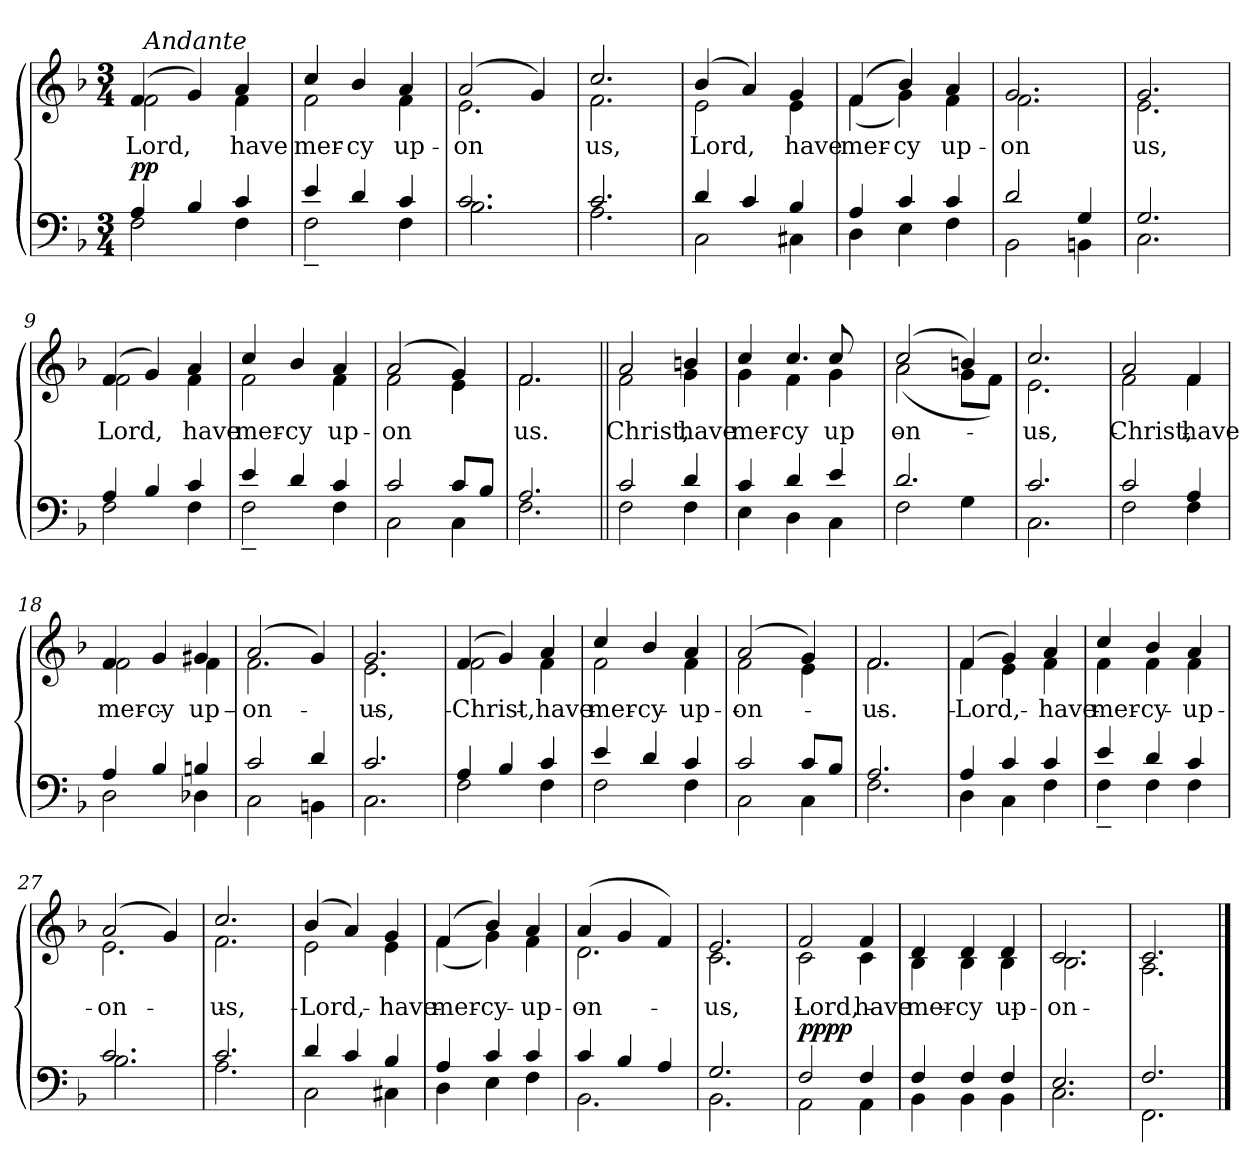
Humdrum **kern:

**kern	**kern	**text	**dynam
*part1	*part1	*part1	*part1
*staff2	*staff1	*staff1	*staff1/2
*clefF4	*clefG2	*	*
*k[b-]	*k[b-]	*	*
*F:	*F:	*	*
*M3/4	*M3/4	*	*
=1	=1	=1	=1
*^	*	*	*
!	!	!	!LO:LY:b	!LO:DY:a=2
*	*	*^	*	*
!	!	!	!	!	!LO:DY:n=1:a
*	*	*	*^	*	*
4A/	2F\	(4f/	2f\	32ryy	Lord,	p p
!	!	!	!	!LO:TX:a:i:t=Andante	!	!
.	.	.	.	2ryy	.	.
4B-/	.	4g/)	.	.	.	.
!	!	!	!	!	!LO:LY:b	!
4c/	4F\	4a/	4f\	.	have	.
.	.	.	.	8..ryy	.	.
=2	=2	=2	=2	=2	=2	=2
!	!	!	!	!	!LO:LY:b	!
*	*	*	*v	*v	*	*
4e/	2F~<\	4cc/	2f\	mer-	.
!	!	!	!	!LO:LY:b	!
4d/	.	4b-/	.	-cy	.
!	!	!	!	!LO:LY:b	!
4c/	4F\	4a/	4f\	up-	.
=3	=3	=3	=3	=3	=3
!	!	!	!	!LO:LY:b	!
2.c/	2.B-\	(2a/	2.e\	-on	.
.	.	4g/)	.	.	.
=4	=4	=4	=4	=4	=4
!	!	!	!	!LO:LY:b	!
2.c/	2.A\	2.cc/	2.f\	us,	.
=5	=5	=5	=5	=5	=5
!	!	!	!	!LO:LY:b	!
4d/	2C\	(4b-/	2e\	Lord,	.
4c/	.	4a/)	.	.	.
!	!	!	!	!LO:LY:b	!
4B-/	4C#X\	4g/	4e\	have	.
=6	=6	=6	=6	=6	=6
!	!	!	!	!LO:LY:b	!
4A/	4D\	(4f/	(<4f\	mer-	.
!	!	!	!	!LO:LY:b	!
4c/	4E\	4b-/)	4g\)	-cy	.
!	!	!	!	!LO:LY:b	!
4c/	4F\	4a/	4f\	up-	.
=7	=7	=7	=7	=7	=7
!	!	!	!	!LO:LY:b	!
2d/	2BB-\	2.g/	2.f\	-on	.
4G/	4BBn\	.	.	.	.
=8	=8	=8	=8	=8	=8
!	!	!	!	!LO:LY:b	!
2.G/	2.C\	2.g/	2.e\	us,	.
!!LO:LB:g=z	!!
=9	=9	=9	=9	=9	=9
!	!	!	!	!LO:LY:b	!
4A/	2F\	(4f/	2f\	Lord,	.
4B-/	.	4g/)	.	.	.
!	!	!	!	!LO:LY:b	!
4c/	4F\	4a/	4f\	have	.
=10	=10	=10	=10	=10	=10
!	!	!	!	!LO:LY:b	!
4e/	2F~<\	4cc/	2f\	mer-	.
!	!	!	!	!LO:LY:b	!
4d/	.	4b-/	.	-cy	.
!	!	!	!	!LO:LY:b	!
4c/	4F\	4a/	4f\	up-	.
=11	=11	=11	=11	=11	=11
!	!	!	!	!LO:LY:b	!
2c/	2C\	(2a/	2f\	-on	.
8c/L	4C\	4g/)	4e\	.	.
8B-/J	.	.	.	.	.
=12	=12	=12	=12	=12	=12
!	!	!	!	!LO:LY:b	!
2.A/	2.F\	2.f/	2.f\	us.	.
=13||	=13||	=13||	=13||	=13||	=13||
!	!	!	!	!LO:LY:b	!
2c/	2F\	2a/	2f\	Christ,	.
!	!	!	!	!LO:LY:b	!
4d/	4F\	4bn/	4g\	have	.
=14	=14	=14	=14	=14	=14
!	!	!	!	!LO:LY:b	!
*	*	*	*^	*	*
4E\	4c/	4cc/	4g\	2ryy	mer-	.
!	!	!	!	!	!LO:LY:b	!
4D\	4d/	4.cc/	4f\	.	-cy	.
!	!	!	!	!	!LO:LY:b	!
4C\	4e/	.	4g\	8cc/	up-	.
.	.	8ryy	.	8ryy	.	.
=15	=15	=15	=15	=15	=15	=15
!	!	!	!	!	!LO:LY:b	!
*	*	*	*v	*v	*	*
2.d/	2F\	(2cc/	(<2a\	-on	.
.	4G\	4bn/)	8g\L	.	.
.	.	.	8f\J)	.	.
=16	=16	=16	=16	=16	=16
!	!	!	!	!LO:LY:b	!
2.c/	2.C\	2.cc/	2.e\	us,	.
!!LO:LB:g=z	!!
=17	=17	=17	=17	=17	=17
!	!	!	!	!LO:LY:b	!
2c/	2F\	2a/	2f\	Christ,	.
!	!	!	!	!LO:LY:b	!
4A/	4F\	4f/	4f\	have	.
=18	=18	=18	=18	=18	=18
!	!	!	!	!LO:LY:b	!
4A/	2D\	4f/	2f\	mer-	.
!	!	!	!	!LO:LY:b	!
4B-/	.	4g/	.	-cy	.
!	!	!	!	!LO:LY:b	!
4Bn/	4D-X\	4g#X/	4f\	up-	.
=19	=19	=19	=19	=19	=19
!	!	!	!	!LO:LY:b	!
2c/	2C\	(2a/	2.f\	-on	.
4d/	4BBn\	4g/)	.	.	.
=20	=20	=20	=20	=20	=20
!	!	!	!	!LO:LY:b	!
2.c/	2.C\	2.g/	2.e\	us,	.
=21	=21	=21	=21	=21	=21
!	!	!	!	!LO:LY:b	!
4A/	2F\	(4f/	2f\	Christ,	.
4B-/	.	4g/)	.	.	.
!	!	!	!	!LO:LY:b	!
4c/	4F\	4a/	4f\	have	.
=22	=22	=22	=22	=22	=22
!	!	!	!	!LO:LY:b	!
4e/	2F\	4cc/	2f\	mer-	.
!	!	!	!	!LO:LY:b	!
4d/	.	4b-/	.	-cy	.
!	!	!	!	!LO:LY:b	!
4c/	4F\	4a/	4f\	up-	.
=23	=23	=23	=23	=23	=23
!	!	!	!	!LO:LY:b	!
2c/	2C\	(2a/	2f\	-on	.
8c/L	4C\	4g/)	4e\	.	.
8B-/J	.	.	.	.	.
=24	=24	=24	=24	=24	=24
!	!	!	!	!LO:LY:b	!
2.A/	2.F\	2.f/	2.f\	us.	.
!!LO:LB:g=z	!!
=25	=25	=25	=25	=25	=25
!	!	!	!	!LO:LY:b	!
4A/	4D\	(4f/	4f\	Lord,	.
4c/	4C\	4g/)	4e\	.	.
!	!	!	!	!LO:LY:b	!
4c/	4F\	4a/	4f\	have	.
=26	=26	=26	=26	=26	=26
!	!	!	!	!LO:LY:b	!
4e/	4F~<\	4cc/	4f\	mer-	.
!	!	!	!	!LO:LY:b:rj	!
4d/	4F\	4b-/	4f\	-cy	.
!	!	!	!	!LO:LY:b	!
4c/	4F\	4a/	4f\	up-	.
=27	=27	=27	=27	=27	=27
!	!	!	!	!LO:LY:b	!
2.c/	2.B-\	(2a/	2.e\	-on	.
.	.	4g/)	.	.	.
=28	=28	=28	=28	=28	=28
!	!	!	!	!LO:LY:b	!
2.c/	2.A\	2.cc/	2.f\	us,	.
=29	=29	=29	=29	=29	=29
!	!	!	!	!LO:LY:b	!
4d/	2C\	(4b-/	2e\	Lord,	.
4c/	.	4a/)	.	.	.
!	!	!	!	!LO:LY:b	!
4B-/	4C#X\	4g/	4e\	have	.
=30	=30	=30	=30	=30	=30
!	!	!	!	!LO:LY:b	!
4A/	4D\	(4f/	(<4f\	mer-	.
!	!	!	!	!LO:LY:b:rj	!
4c/	4E\	4b-/)	4g\)	-cy	.
!	!	!	!	!LO:LY:b	!
4c/	4F\	4a/	4f\	up-	.
=31	=31	=31	=31	=31	=31
!	!	!	!	!LO:LY:b	!
4c/	2.BB-\	(4a/	2.d\	-on	.
4B-/	.	4g/	.	.	.
4A/	.	4f/)	.	.	.
!!LO:LB:g=z	!!
=32	=32	=32	=32	=32	=32
!	!	!	!	!LO:LY:b	!
2.G/	2.BB-\	2.e/	2.c\	us,	.
=33	=33	=33	=33	=33	=33
!	!	!	!	!LO:LY:b	!LO:DY:a=2
!	!	!	!	!	!LO:DY:n=1:a
2F/	2AA\	2f/	2c\	Lord,	pp pp
!	!	!	!	!LO:LY:b	!
4F/	4AA\	4f/	4c\	have	.
=34	=34	=34	=34	=34	=34
!	!	!	!	!LO:LY:b	!
4F/	4BB-\	4d/	4B-\	mer-	.
!	!	!	!	!LO:LY:b	!
4F/	4BB-\	4d/	4B-\	-cy	.
!	!	!	!	!LO:LY:b	!
4F/	4BB-\	4d/	4B-\	up-	.
=35	=35	=35	=35	=35	=35
!	!	!	!	!LO:LY:b	!
2.E/	2.C\	2.c/	2.B-\	-on	.
=36	=36	=36	=36	=36	=36
!	!	!	!	!LO:LY:b	!
2.F/	2.FF\	2.c/	2.A\	.	.
*v	*v	*	*	*	*
*	*v	*v	*	*
==	==	==	==
*-	*-	*-	*-
